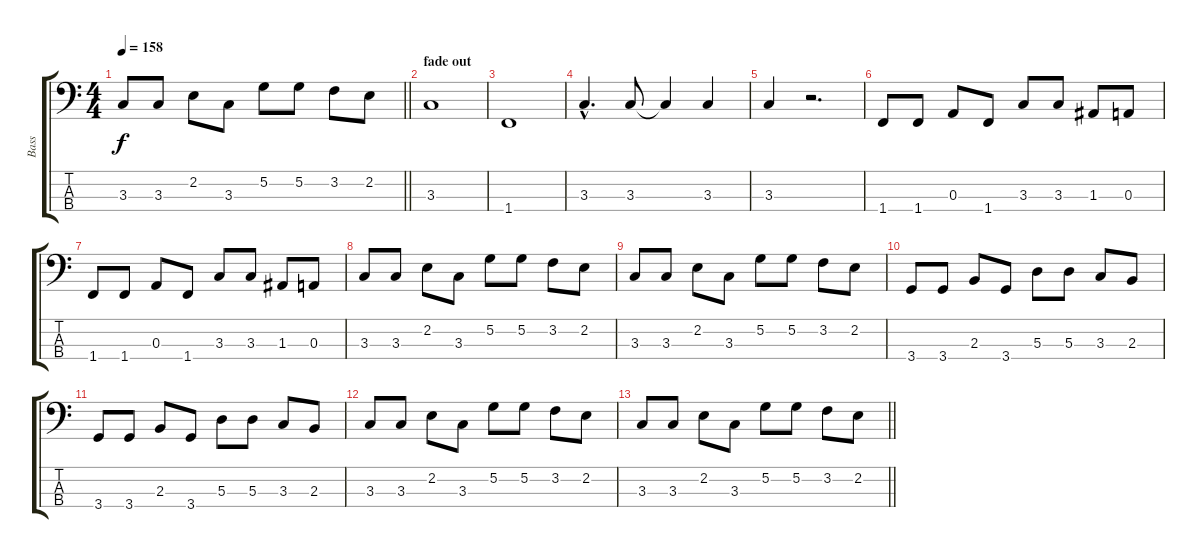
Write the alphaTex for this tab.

\track ("Bass" "Bass") {instrument electricbassfinger}
\staff {score tabs}
\tuning (G2 D2 A1 E1) {hide}
\ts (4 4)
\tempo 158
\clef f4
\barLineRight lightlight
\ks c
3.3.8{dy f} 3.3.8 2.2.8 3.3.8 5.2.8 5.2.8 3.2.8 2.2.8 |
\section ("" "fade out")
3.3.1 |
1.4.1 |
3.3{hac}.4{d} 3.3.8 3.3{t}.4 3.3.4 |
3.3.4 r.2{d} |
1.4.8 1.4.8 0.3.8 1.4.8 3.3.8 3.3.8 1.3.8 0.3.8 |
1.4.8 1.4.8 0.3.8 1.4.8 3.3.8 3.3.8 1.3.8 0.3.8 |
3.3.8 3.3.8 2.2.8 3.3.8 5.2.8 5.2.8 3.2.8 2.2.8 |
3.3.8 3.3.8 2.2.8 3.3.8 5.2.8 5.2.8 3.2.8 2.2.8 |
3.4.8 3.4.8 2.3.8 3.4.8 5.3.8 5.3.8 3.3.8 2.3.8 |
3.4.8 3.4.8 2.3.8 3.4.8 5.3.8 5.3.8 3.3.8 2.3.8 |
3.3.8 3.3.8 2.2.8 3.3.8 5.2.8 5.2.8 3.2.8 2.2.8 |
\barLineRight lightlight
3.3.8 3.3.8 2.2.8 3.3.8 5.2.8 5.2.8 3.2.8 2.2.8
